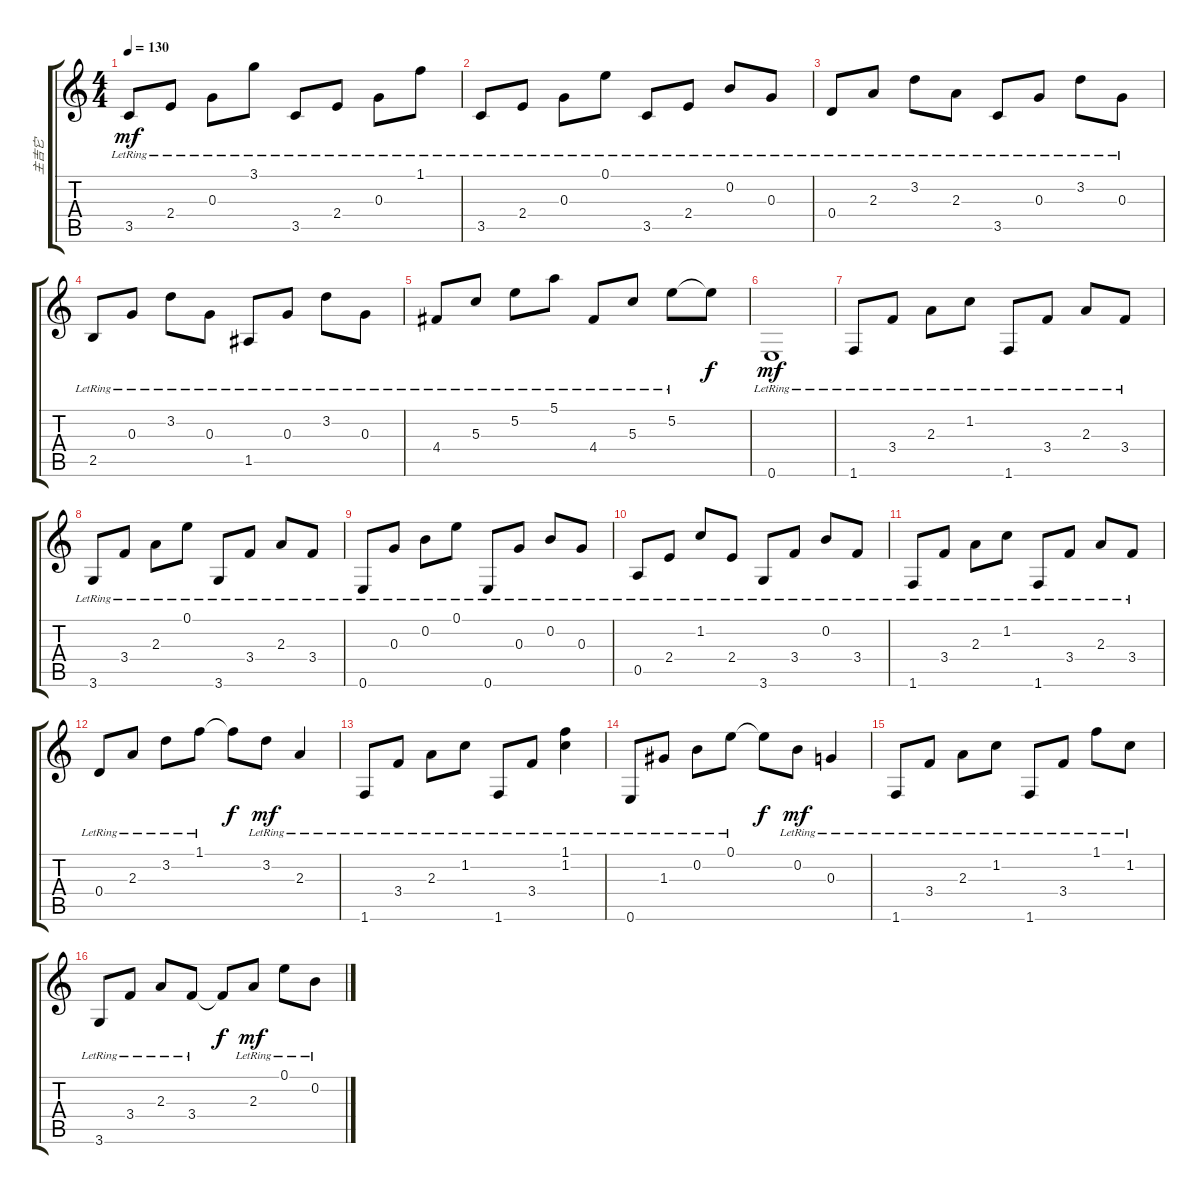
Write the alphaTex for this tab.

\track ("主吉它" "主吉它") {instrument acousticguitarnylon}
\staff {score tabs}
\tuning (E4 B3 G3 D3 A2 E2) {hide}
\ts (4 4)
\tempo 130
\clef g2
\ks c
3.5{lr}.8{dy mf} 2.4{lr}.8 0.3{lr}.8 3.1{lr}.8 3.5{lr}.8 2.4{lr}.8 0.3{lr}.8 1.1{lr}.8 |
3.5{lr}.8 2.4{lr}.8 0.3{lr}.8 0.1{lr}.8 3.5{lr}.8 2.4{lr}.8 0.2{lr}.8 0.3{lr}.8 |
0.4{lr}.8 2.3{lr}.8 3.2{lr}.8 2.3{lr}.8 3.5{lr}.8 0.3{lr}.8 3.2{lr}.8 0.3{lr}.8 |
2.5{lr}.8 0.3{lr}.8 3.2{lr}.8 0.3{lr}.8 1.5{lr}.8 0.3{lr}.8 3.2{lr}.8 0.3{lr}.8 |
4.4{lr}.8 5.3{lr}.8 5.2{lr}.8 5.1{lr}.8 4.4{lr}.8 5.3{lr}.8 5.2{lr}.8 5.2{t}.8{dy f} |
0.6{lr}.1{dy mf} |
1.6{lr}.8 3.4{lr}.8 2.3{lr}.8 1.2{lr}.8 1.6{lr}.8 3.4{lr}.8 2.3{lr}.8 3.4{lr}.8 |
3.6{lr}.8 3.4{lr}.8 2.3{lr}.8 0.1{lr}.8 3.6{lr}.8 3.4{lr}.8 2.3{lr}.8 3.4{lr}.8 |
0.6{lr}.8 0.3{lr}.8 0.2{lr}.8 0.1{lr}.8 0.6{lr}.8 0.3{lr}.8 0.2{lr}.8 0.3{lr}.8 |
0.5{lr}.8 2.4{lr}.8 1.2{lr}.8 2.4{lr}.8 3.6{lr}.8 3.4{lr}.8 0.2{lr}.8 3.4{lr}.8 |
1.6{lr}.8 3.4{lr}.8 2.3{lr}.8 1.2{lr}.8 1.6{lr}.8 3.4{lr}.8 2.3{lr}.8 3.4{lr}.8 |
0.4{lr}.8 2.3{lr}.8 3.2{lr}.8 1.1{lr}.8 1.1{t}.8{dy f} 3.2{lr}.8{dy mf} 2.3{lr}.4 |
1.6{lr}.8 3.4{lr}.8 2.3{lr}.8 1.2{lr}.8 1.6{lr}.8 3.4{lr}.8 (1.1{lr} 1.2{lr}).4 |
0.6{lr}.8 1.3{lr}.8 0.2{lr}.8 0.1{lr}.8 0.1{t}.8{dy f} 0.2{lr}.8{dy mf} 0.3{lr}.4 |
1.6{lr}.8 3.4{lr}.8 2.3{lr}.8 1.2{lr}.8 1.6{lr}.8 3.4{lr}.8 1.1{lr}.8 1.2{lr}.8 |
3.6{lr}.8 3.4{lr}.8 2.3{lr}.8 3.4{lr}.8 3.4{t}.8{dy f} 2.3{lr}.8{dy mf} 0.1{lr}.8 0.2{lr}.8
